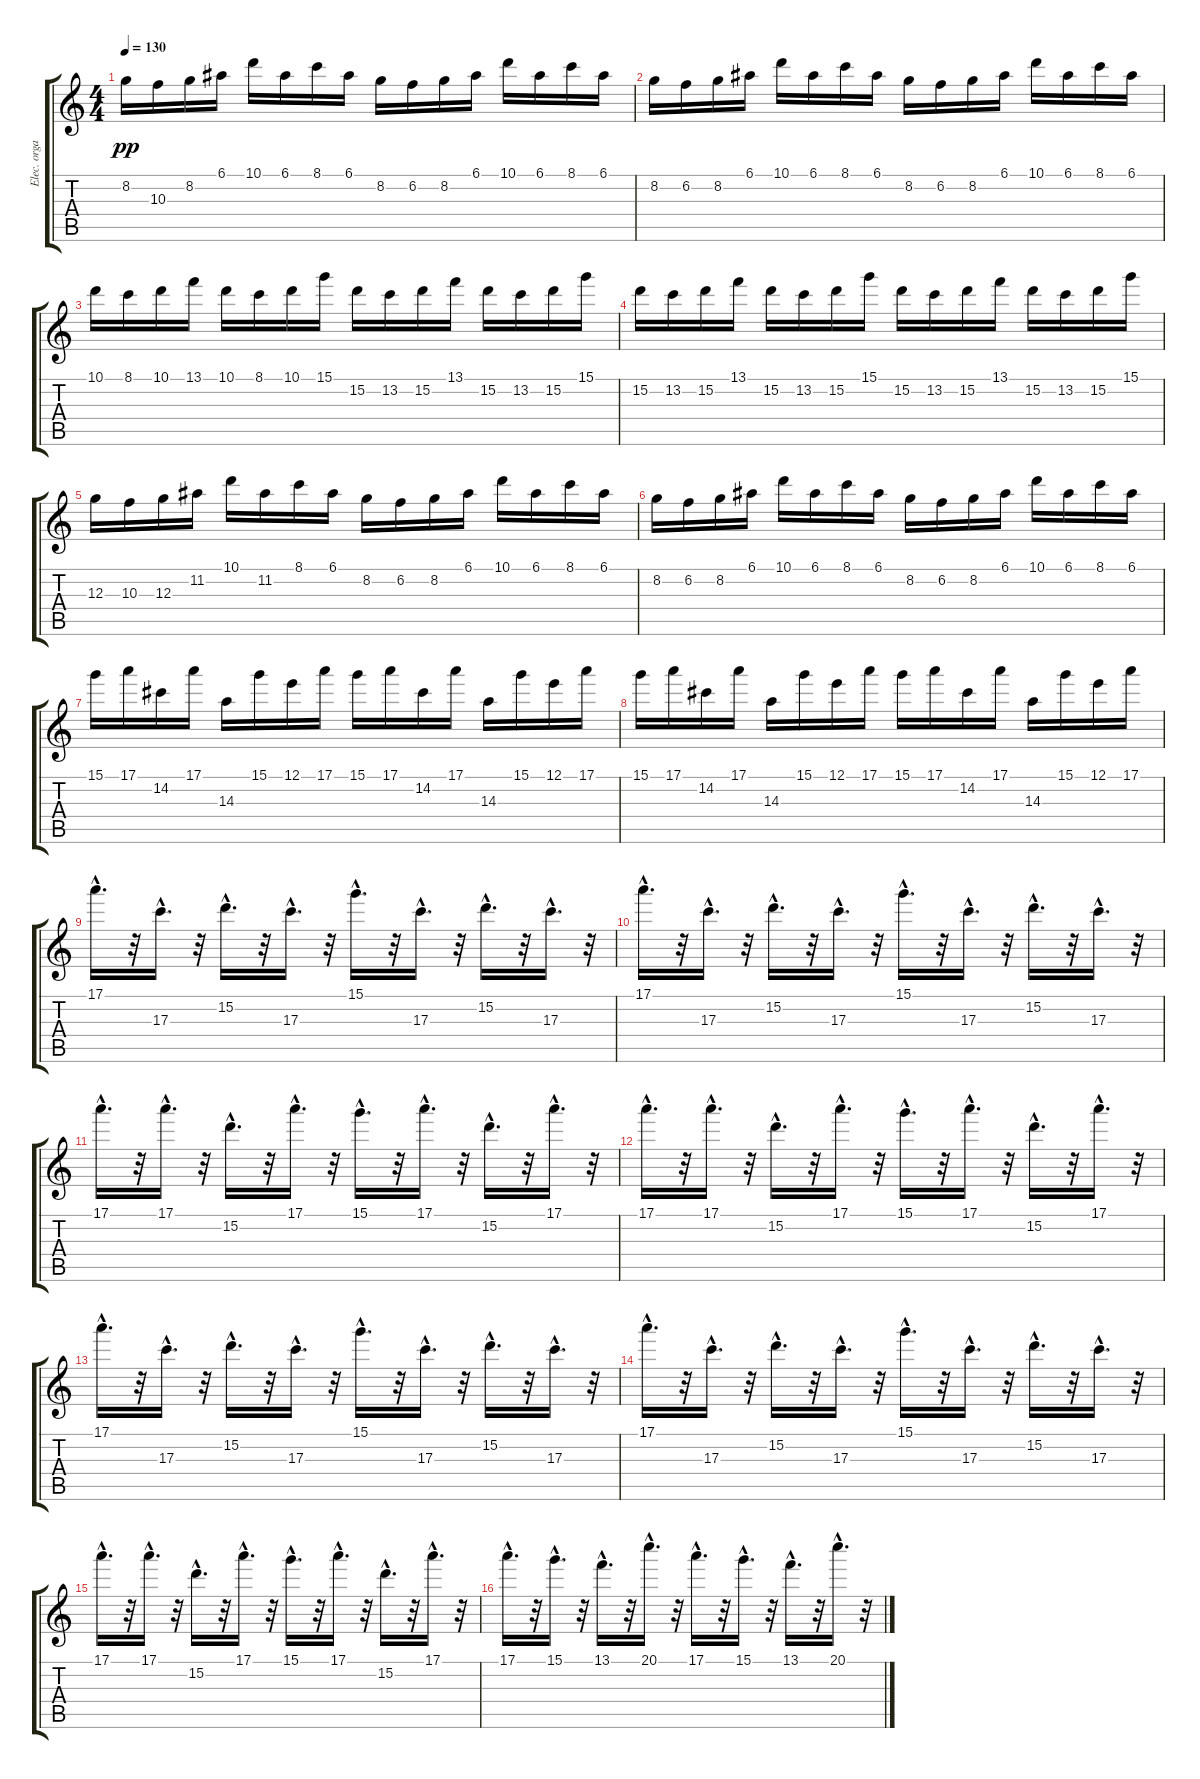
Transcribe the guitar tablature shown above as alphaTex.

\track ("Elec. organ" "Elec. orga") {instrument acousticguitarnylon}
\staff {score tabs}
\tuning (E4 B3 G3 D3 A2 E2) {hide}
\ts (4 4)
\tempo 130
\clef g2
\ks c
8.2.16{dy pp} 10.3.16 8.2.16 6.1.16 10.1.16 6.1.16 8.1.16 6.1.16 8.2.16 6.2.16 8.2.16 6.1.16 10.1.16 6.1.16 8.1.16 6.1.16 |
8.2.16 6.2.16 8.2.16 6.1.16 10.1.16 6.1.16 8.1.16 6.1.16 8.2.16 6.2.16 8.2.16 6.1.16 10.1.16 6.1.16 8.1.16 6.1.16 |
10.1.16 8.1.16 10.1.16 13.1.16 10.1.16 8.1.16 10.1.16 15.1.16 15.2.16 13.2.16 15.2.16 13.1.16 15.2.16 13.2.16 15.2.16 15.1.16 |
15.2.16 13.2.16 15.2.16 13.1.16 15.2.16 13.2.16 15.2.16 15.1.16 15.2.16 13.2.16 15.2.16 13.1.16 15.2.16 13.2.16 15.2.16 15.1.16 |
12.3.16 10.3.16 12.3.16 11.2.16 10.1.16 11.2.16 8.1.16 6.1.16 8.2.16 6.2.16 8.2.16 6.1.16 10.1.16 6.1.16 8.1.16 6.1.16 |
8.2.16 6.2.16 8.2.16 6.1.16 10.1.16 6.1.16 8.1.16 6.1.16 8.2.16 6.2.16 8.2.16 6.1.16 10.1.16 6.1.16 8.1.16 6.1.16 |
15.1.16 17.1.16 14.2.16 17.1.16 14.3.16 15.1.16 12.1.16 17.1.16 15.1.16 17.1.16 14.2.16 17.1.16 14.3.16 15.1.16 12.1.16 17.1.16 |
15.1.16 17.1.16 14.2.16 17.1.16 14.3.16 15.1.16 12.1.16 17.1.16 15.1.16 17.1.16 14.2.16 17.1.16 14.3.16 15.1.16 12.1.16 17.1.16 |
17.1{hac}.16{d} r.32 17.3{hac}.16{d} r.32 15.2{hac}.16{d} r.32 17.3{hac}.16{d} r.32 15.1{hac}.16{d} r.32 17.3{hac}.16{d} r.32 15.2{hac}.16{d} r.32 17.3{hac}.16{d} r.32 |
17.1{hac}.16{d} r.32 17.3{hac}.16{d} r.32 15.2{hac}.16{d} r.32 17.3{hac}.16{d} r.32 15.1{hac}.16{d} r.32 17.3{hac}.16{d} r.32 15.2{hac}.16{d} r.32 17.3{hac}.16{d} r.32 |
17.1{hac}.16{d} r.32 17.1{hac}.16{d} r.32 15.2{hac}.16{d} r.32 17.1{hac}.16{d} r.32 15.1{hac}.16{d} r.32 17.1{hac}.16{d} r.32 15.2{hac}.16{d} r.32 17.1{hac}.16{d} r.32 |
17.1{hac}.16{d} r.32 17.1{hac}.16{d} r.32 15.2{hac}.16{d} r.32 17.1{hac}.16{d} r.32 15.1{hac}.16{d} r.32 17.1{hac}.16{d} r.32 15.2{hac}.16{d} r.32 17.1{hac}.16{d} r.32 |
17.1{hac}.16{d} r.32 17.3{hac}.16{d} r.32 15.2{hac}.16{d} r.32 17.3{hac}.16{d} r.32 15.1{hac}.16{d} r.32 17.3{hac}.16{d} r.32 15.2{hac}.16{d} r.32 17.3{hac}.16{d} r.32 |
17.1{hac}.16{d} r.32 17.3{hac}.16{d} r.32 15.2{hac}.16{d} r.32 17.3{hac}.16{d} r.32 15.1{hac}.16{d} r.32 17.3{hac}.16{d} r.32 15.2{hac}.16{d} r.32 17.3{hac}.16{d} r.32 |
17.1{hac}.16{d} r.32 17.1{hac}.16{d} r.32 15.2{hac}.16{d} r.32 17.1{hac}.16{d} r.32 15.1{hac}.16{d} r.32 17.1{hac}.16{d} r.32 15.2{hac}.16{d} r.32 17.1{hac}.16{d} r.32 |
17.1{hac}.16{d} r.32 15.1{hac}.16{d} r.32 13.1{hac}.16{d} r.32 20.1{hac}.16{d} r.32 17.1{hac}.16{d} r.32 15.1{hac}.16{d} r.32 13.1{hac}.16{d} r.32 20.1{hac}.16{d} r.32
